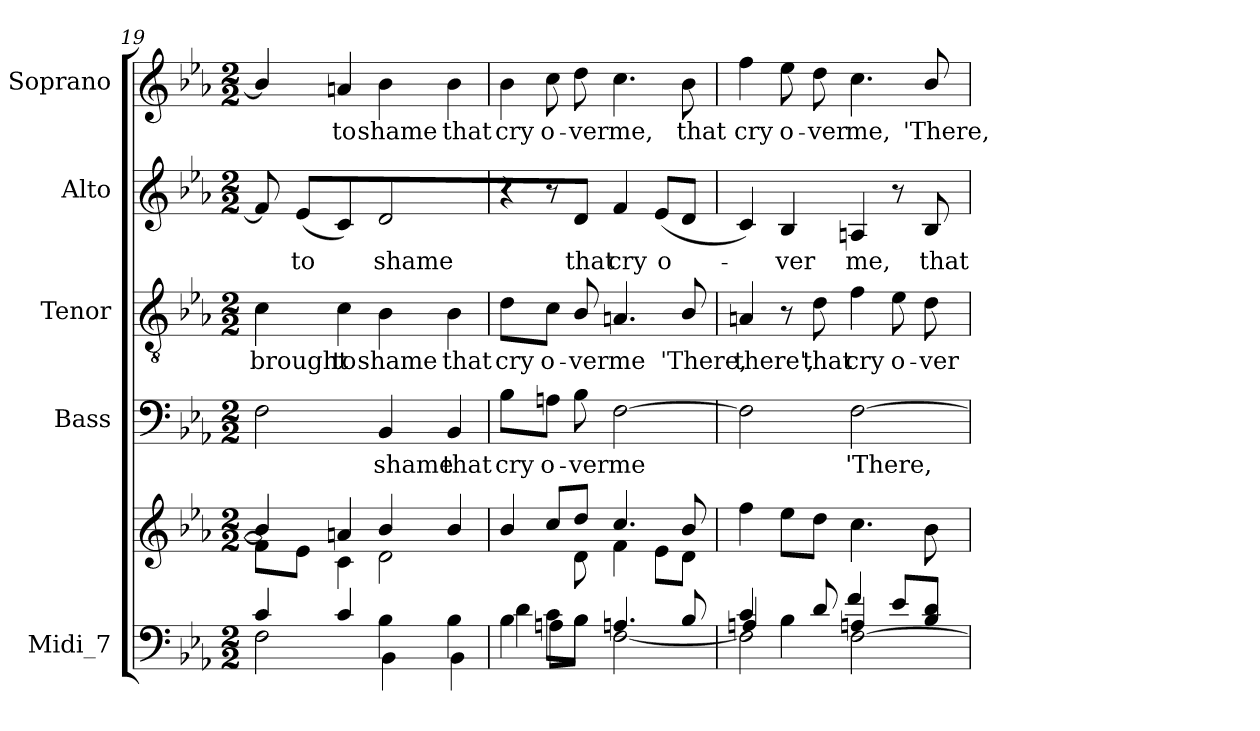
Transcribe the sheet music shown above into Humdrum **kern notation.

**kern	**kern	**kern	**text	**kern	**text	**kern	**text	**kern	**text
*part5	*part5	*part4	*part4	*part3	*part3	*part2	*part2	*part1	*part1
*staff6	*staff5	*staff4	*staff4	*staff3	*staff3	*staff2	*staff2	*staff1	*staff1
*I"Midi_7	*	*I"Bass	*	*I"Tenor	*	*I"Alto	*	*I"Soprano	*
*	*	*I'B	*	*I'T	*	*I'A	*	*I'S	*
*clefF4	*clefG2	*clefF4	*	*clefGv2	*	*clefG2	*	*clefG2	*
*k[b-e-a-]	*k[b-e-a-]	*k[b-e-a-]	*	*k[b-e-a-]	*	*k[b-e-a-]	*	*k[b-e-a-]	*
*E-:	*E-:	*E-:	*	*E-:	*	*E-:	*	*E-:	*
*M2/2	*M2/2	*M2/2	*	*M2/2	*	*M2/2	*	*M2/2	*
=19	=19	=19	=19	=19	=19	=19	=19	=19	=19
*^	*^	*	*	*	*	*	*	*	*
!	!	!	!	!	!	!	!LO:LY:b	!	!	!	!
4c/	2F\	4b-/]	8fL]	2F	.	4c	brought	8f]	.	4b-/]	.
!	!	!	!	!	!	!	!	!	!LO:LY:b	!	!
.	.	.	8e-J	.	.	.	.	(<8e-L	to	.	.
!	!	!	!	!	!	!	!LO:LY:b	!	!	!	!LO:LY:b
4c/	.	4an/	4c\	.	.	4c	to	4c)	.	4an	to
!	!	!	!	!	!LO:LY:b	!	!LO:LY:b	!	!LO:LY:b	!	!LO:LY:b
4B-\	4BB-\	4b-/	2d\	4BB-	shame	4B-	shame	2d	shame	4b-	shame
!	!	!	!	!	!LO:LY:b	!	!LO:LY:b	!	!	!	!LO:LY:b
4B-\	4BB-\	4b-/	.	4BB-	that	4B-	that	.	.	4b-	that
=20	=20	=20	=20	=20	=20	=20	=20	=20	=20	=20	=20
!	!	!	!	!	!LO:LY:b	!	!LO:LY:b	!	!	!	!LO:LY:b
4B-\	4d\	4b-/	4ryy	4B-	cry	4d	cry	4r	.	4b-	cry
!	!	!	!	!	!LO:LY:b	!	!LO:LY:b	!	!	!	!LO:LY:b
8c\L	8An\L	8cc/L	8ryy	8AnJ	o-	8cJ	o-	8r	.	8cc	o-
!	!	!	!	!	!LO:LY:b	!	!LO:LY:b	!	!LO:LY:b	!	!LO:LY:b
8B-\J	8B-\J	8dd/J	8d\	8B-	-ver	8B-/	-ver	8dJ	that	8dd	-ver
!	!	!	!	!	!LO:LY:b	!	!LO:LY:b	!	!LO:LY:b	!	!LO:LY:b
4.An/	[2F\	4.cc/	4f\	[2F	me	4.An	me	4f	cry	4.cc	me,
!	!	!	!	!	!	!	!	!	!LO:LY:b	!	!
.	.	.	8e-\L	.	.	.	.	(<8e-L	o-	.	.
!	!	!	!	!	!	!	!LO:LY:b	!	!	!	!LO:LY:b
8B-/	.	8b-/	8d\J	.	.	8B-/	'There,	8dJ	.	8b-	that
=21	=21	=21	=21	=21	=21	=21	=21	=21	=21	=21	=21
*	*^	*	*	*	*	*	*	*	*	*	*
!	!	!	!	!	!	!	!	!LO:LY:b	!	!	!	!LO:LY:b
4c/	4An/	2F\]	4ff\	2.ryy	2F]	.	4An	there',	4c)	.	4ff	cry
!	!	!	!	!	!	!	!	!	!	!LO:LY:b	!	!LO:LY:b
4B-\	8ryy	.	8ee-\L	.	.	.	8r	.	4B-	ver	8ee-	o-
!	!	!	!	!	!	!	!	!LO:LY:b	!	!	!	!LO:LY:b
.	8d/	.	8dd\J	.	.	.	8d	that	.	.	8dd	-ver
!	!	!	!	!	!	!LO:LY:b	!	!LO:LY:b	!	!LO:LY:b	!	!LO:LY:b
4An/	4f/	[2F\	4.cc\	.	[2F	'There,	4f	cry	4An	me,	4.cc	me,
!	!	!	!	!	!	!	!	!LO:LY:b	!	!	!	!
4ryy	8e-/L	.	.	4ryy	.	.	8e-	o-	8r	.	.	.
!	!	!	!	!	!	!	!	!LO:LY:b	!	!LO:LY:b	!	!LO:LY:b
.	8B-/ 8d/J	.	8b-\	.	.	.	8d	-ver	8B-	that	8b-/L	'There,
*v	*v	*v	*	*	*	*	*	*	*	*	*	*
*	*v	*v	*	*	*	*	*	*	*	*
=	=	=	=	=	=	=	=	=	=
*-	*-	*-	*-	*-	*-	*-	*-	*-	*-
